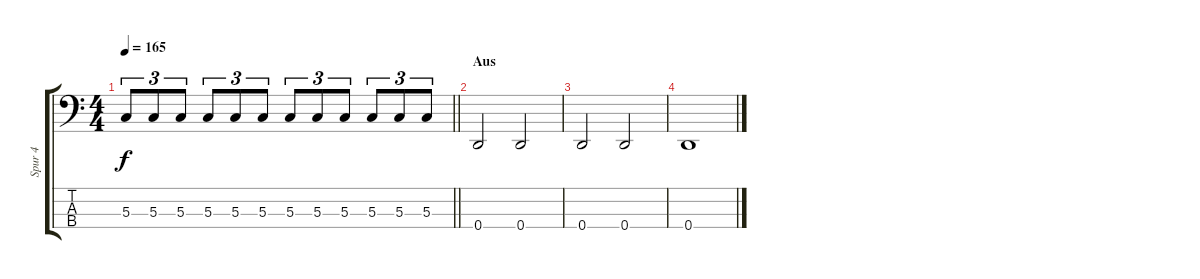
\track ("Spur 4" "Spur 4") {instrument electricbassfinger}
\staff {score tabs}
\tuning (F2 C2 G1 D1) {hide}
\ts (4 4)
\tempo 165
\clef f4
\barLineRight lightlight
\ks c
5.3.8{tu (3 2) dy f} 5.3.8{tu (3 2)} 5.3.8{tu (3 2)} 5.3.8{tu (3 2)} 5.3.8{tu (3 2)} 5.3.8{tu (3 2)} 5.3.8{tu (3 2)} 5.3.8{tu (3 2)} 5.3.8{tu (3 2)} 5.3.8{tu (3 2)} 5.3.8{tu (3 2)} 5.3.8{tu (3 2)} |
\section ("" "Aus")
0.4.2 0.4.2 |
0.4.2 0.4.2 |
0.4.1
